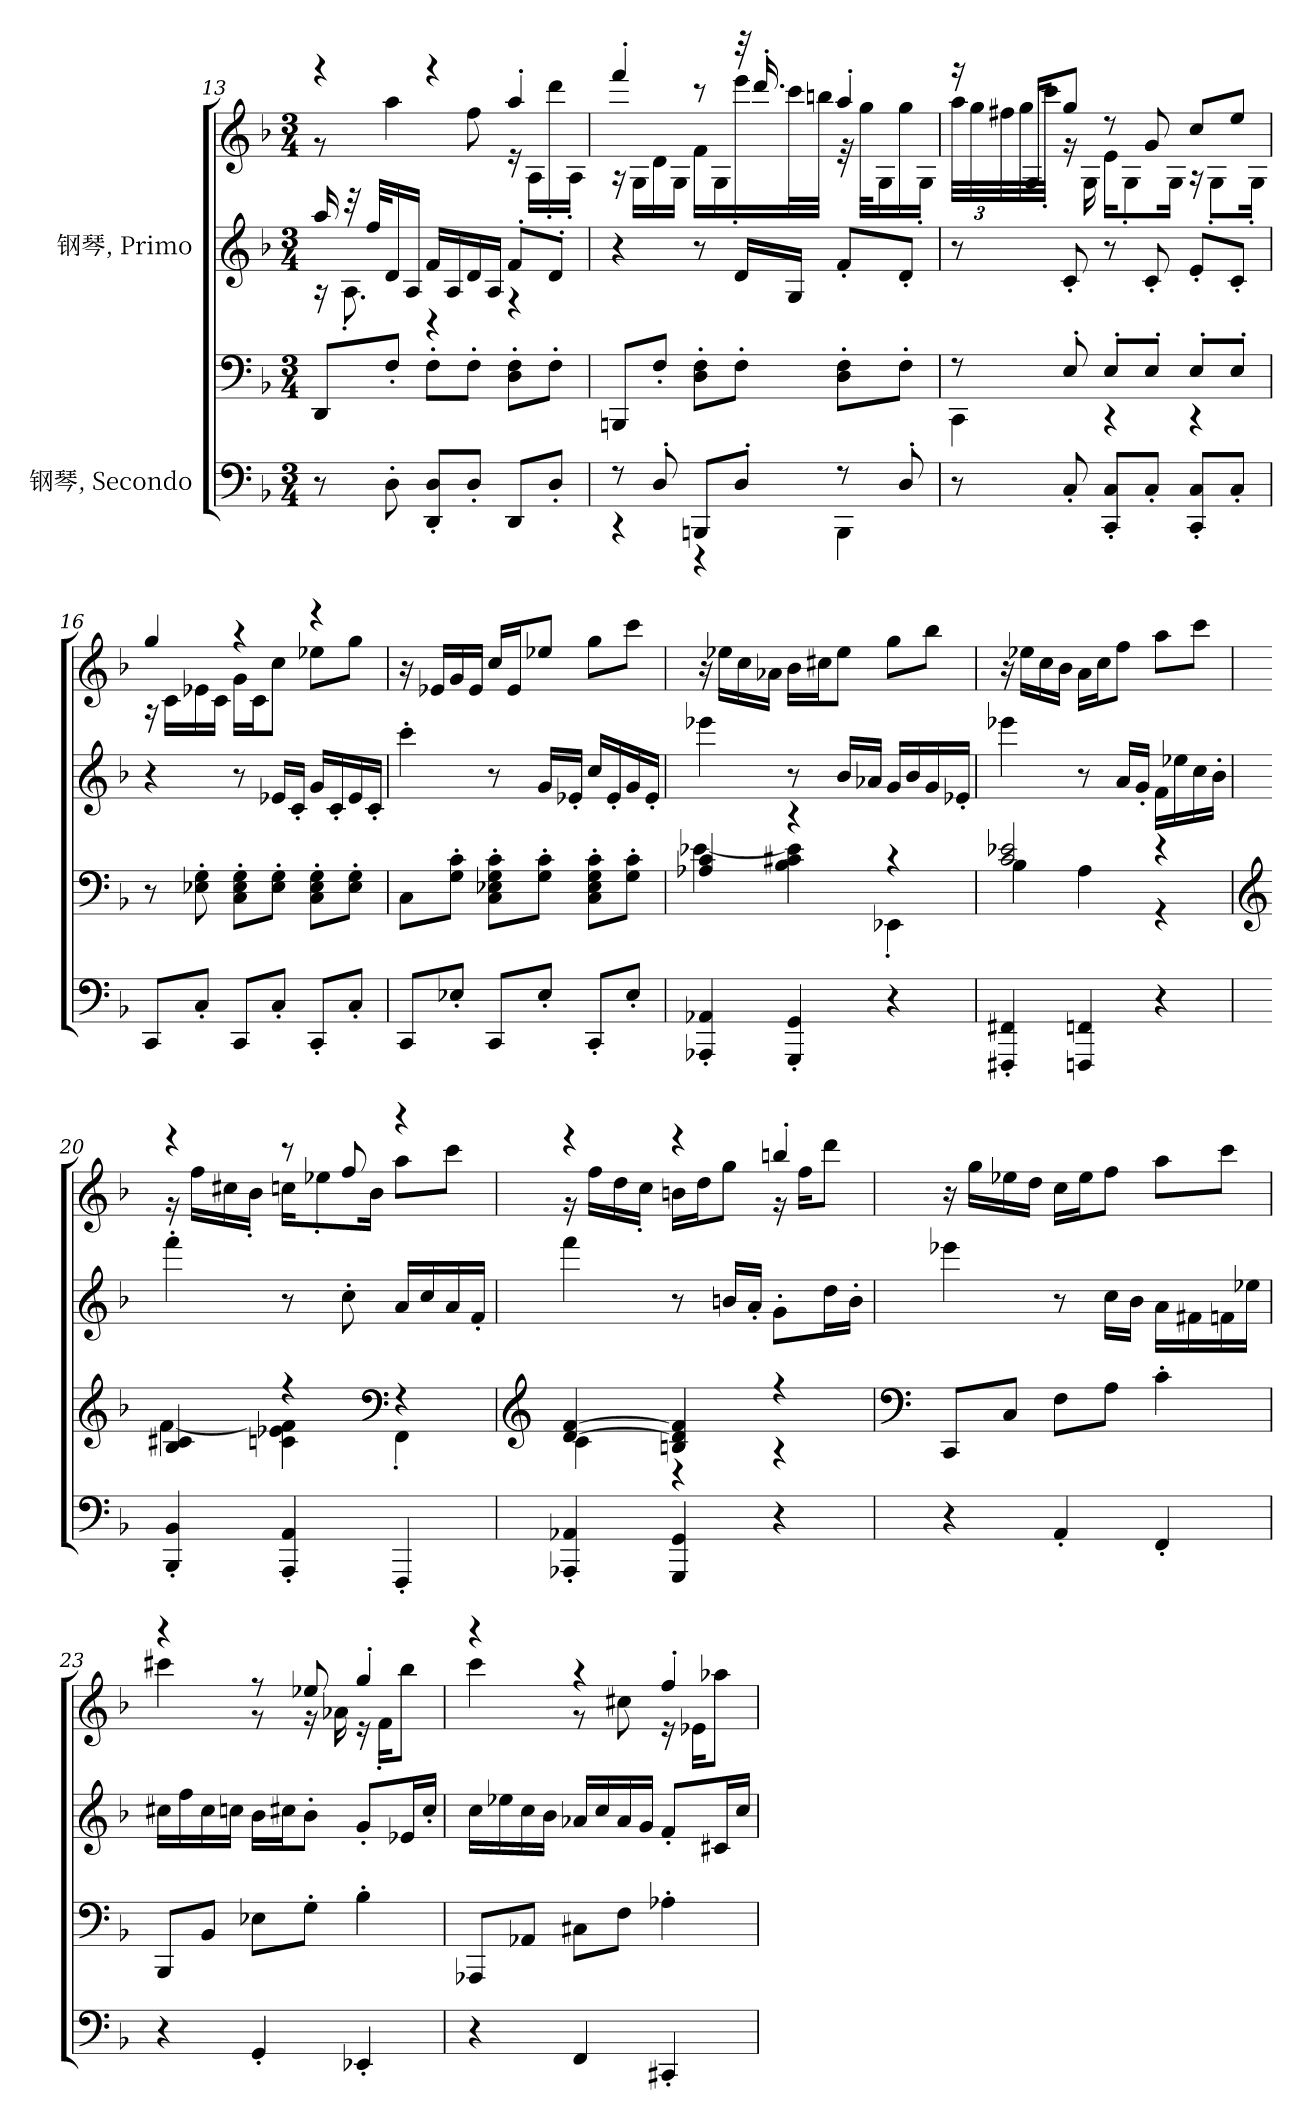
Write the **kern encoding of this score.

**kern	**kern	**kern	**kern
*part2	*part2	*part1	*part1
*staff4	*staff3	*staff2	*staff1
*I"钢琴, Secondo	*	*I"钢琴, Primo	*
!!LO:PB:g=z
*clefF4	*clefF4	*clefG2	*clefG2
*k[b-]	*k[b-]	*k[b-]	*k[b-]
*M3/4	*M3/4	*M3/4	*M3/4
=13	=13	=13	=13
*	*	*^	*^
8r	8DD/L	16aa/	16r	4r	8r
.	.	32r	8.A'\	.	.
.	.	32ff/KLL	.	.	.
8D'\	8F'/J	16d/	.	.	4aa\
.	.	16A/JJ	.	.	.
8DD/' 8D/'L	8F'\L	16f/LL	4r	4r	.
.	.	16A/	.	.	.
8D'/J	8F'\J	16d/	.	.	8ff\
.	.	16A/JJ	.	.	.
8DD/L	8D\' 8F\'L	8f'/L	4r	4aa'/	16r
.	.	.	.	.	16A\LL
8D'/J	8F'\J	8d'/J	.	.	16ddd'\
.	.	.	.	.	16A'\JJ
*	*	*v	*v	*	*
=14	=14	=14	=14	=14
*^	*	*	*	*
8r	4r	8BBBn/L	4r	4fff'/	16r
.	.	.	.	.	16G\LL
8D'/	.	8F'/J	.	.	16d\
.	.	.	.	.	16G\JJ
8BBBn/L	4r	8D\' 8F\'L	8r	8r	16f\LL
.	.	.	.	.	16G\
8D'/J	.	8F'\J	16d/LL	32r	16eee'\
.	.	.	.	16.ddd'/	.
.	.	.	16G/JJ	.	32ccc\L
.	.	.	.	.	32bbn\JJJ
8r	4BBB\	8D\' 8F\'L	8f'/L	4aa'/	32r
.	.	.	.	.	32gg\KLL
.	.	.	.	.	16G\
8D'/	.	8F'\J	8d'/J	.	16gg\
.	.	.	.	.	16G'\JJ
*v	*v	*	*	*	*
!!LO:LB:g=z	!!
=15	=15	=15	=15	=15
*	*^	*	*	*
*	*	*	*	*	*Xbrackettup
8r	8r	4CC\	8r	16r	48aa\LLL
.	.	.	.	.	48gg\
.	.	.	.	.	48ff#X\
.	.	.	.	16G/KL	32gg\
.	.	.	.	.	32ccc'\JJJ
8C'/	8E'/	.	8c'/	8gg/J	16r
.	.	.	.	.	16G\
8CC/' 8C/'L	8E'/L	4r	8r	8r	16e\KL
.	.	.	.	.	8G'\
8C'/J	8E'/J	.	8c'/	8g/	.
.	.	.	.	.	16G\Jk
8CC/' 8C/'L	8E'/L	4r	8e'/L	8cc/L	16r
.	.	.	.	.	8G'\L
8C'/J	8E'/J	.	8c'/J	8ee/J	.
.	.	.	.	.	16G'\Jk
*	*v	*v	*	*	*
=16	=16	=16	=16	=16
8CC/L	8r	4r	4gg/	16r
.	.	.	.	16c\LL
8C'/J	8E-X\' 8G\'	.	.	16e-X\
.	.	.	.	16c\JJ
8CC/L	8C\' 8E-\' 8G\'L	8r	4r	16g\LL
.	.	.	.	16c\J
8C'/J	8E-\' 8G\'J	16e-X/LL	.	8cc\J
.	.	16c'/JJ	.	.
8CC'/L	8C\' 8E-\' 8G\'L	16g/LL	4r	8ee-X\L
.	.	16c'/	.	.
8C'/J	8E-\' 8G\'J	16e-/	.	8gg\J
.	.	16c'/JJ	.	.
*	*	*	*v	*v
=17	=17	=17	=17
8CC/L	8C\L	4ccc'\	16r
.	.	.	16e-X/LL
8E-X'/J	8G\' 8c\'J	.	16g/
.	.	.	16e-/JJ
8CC/L	8C\' 8E-X\' 8G\' 8c\'L	8r	16cc/LL
.	.	.	16e-/J
8E-'/J	8G\' 8c\'J	16g/LL	8ee-X/J
.	.	16e-X'/JJ	.
8CC'/L	8C\' 8E-\' 8G\' 8c\'L	16cc/LL	8gg\L
.	.	16e-'/	.
8E-'/J	8G\' 8c\'J	16g/	8ccc\J
.	.	16e-'/JJ	.
!!LO:LB:g=z
=18	=18	=18	=18
*	*^	*	*
4AAA-X/' 4AA-X/'	4A-X/ 4c/	[4e-X\	4eee-X\	16r
.	.	.	.	16ee-X\LL
.	.	.	.	16cc\
.	.	.	.	16a-X\JJ
4GGG/' 4GG/'	4r	4B-\ 4c#X\ 4e-\]	8r	16b-\LL
.	.	.	.	16cc#X\J
.	.	.	16b-/LL	8ee-\J
.	.	.	16a-X/JJ	.
4r	4r	4EE-X'\	16g/LL	8gg\L
.	.	.	16b-/	.
.	.	.	16g/	8bb-\J
.	.	.	16e-X'/JJ	.
=19	=19	=19	=19	=19
4FFF#X/' 4FF#X/'	2c/ 2e-X/	4B-\	4eee-X\	16r
.	.	.	.	16ee-X\LL
.	.	.	.	16cc\
.	.	.	.	16b-\JJ
4FFFn/ 4FFn/	.	4A\	8r	16a\LL
.	.	.	.	16cc\J
.	.	.	16a/LL	8ff\J
.	.	.	16g'/JJ	.
4r	4r	4r	16f\LL	8aa\L
.	.	.	16ee-X\	.
.	.	.	16cc\	8ccc\J
.	.	.	16b-'\JJ	.
!!LO:PB:g=z
=20	=20	=20	=20	=20
*	*clefG2	*	*	*
*	*	*	*	*^
4BBB-/' 4BB-/'	4B-/ 4c#X/	[4f\	4fff'\	4r	16r
.	.	.	.	.	16ff\LL
.	.	.	.	.	16cc#X\
.	.	.	.	.	16b-'\JJ
4AAA/' 4AA/'	4r	4cn\ 4e-X\ 4f\]	8r	8r	16ccn\KL
.	.	.	.	.	8ee-X'\
.	.	.	8cc'\	8ff/	.
.	.	.	.	.	16b-\Jk
*	*clefF4	*	*	*	*
4FFF'/	4r	4FF'\	16a/LL	4r	8aa\L
.	.	.	16cc/	.	.
.	.	.	16a/	.	8ccc\J
.	.	.	16f'/JJ	.	.
=21	=21	=21	=21	=21	=21
*	*clefG2	*	*	*	*
4AAA-X/' 4AA-X/'	[4d/ [4f/	4c\	4fff\	4r	16r
.	.	.	.	.	16ff\LL
.	.	.	.	.	16dd\
.	.	.	.	.	16cc'\JJ
4GGG/ 4GG/	4Bn/ 4d/] 4f/]	4r	8r	4r	16bn\LL
.	.	.	.	.	16dd\J
.	.	.	16bn/LL	.	8gg\J
.	.	.	16a'/JJ	.	.
4r	4r	4r	8g'\L	4bbn'/	16r
.	.	.	.	.	16ff\KL
.	.	.	16dd\L	.	8ddd\J
.	.	.	16b'\JJ	.	.
*	*v	*v	*	*v	*v
!!LO:LB:g=z
=22	=22	=22	=22
*	*clefF4	*	*
4r	8CC/L	4eee-X\	16r
.	.	.	16gg\LL
.	8C/J	.	16ee-X\
.	.	.	16dd\JJ
4AA'/	8F\L	8r	16cc\LL
.	.	.	16ee-\J
.	8A\J	16cc\LL	8ff\J
.	.	16b-\JJ	.
4FF'/	4c'\	16a\LL	8aa\L
.	.	16f#X\	.
.	.	16fn\	8ccc\J
.	.	16ee-X\JJ	.
=23	=23	=23	=23
*	*	*	*^
4r	8BBB-/L	16cc#X\LL	4r	4ccc#X\
.	.	16ff\	.	.
.	8BB-/J	16cc#\	.	.
.	.	16ccn\JJ	.	.
4GG'/	8E-X\L	16b-\LL	8r	8r
.	.	16cc#X\J	.	.
.	8G'\J	8b-'\J	8ee-X/	16r
.	.	.	.	16a-X\
4EE-X'/	4B-'\	8g'/L	4gg'/	16r
.	.	.	.	16f'\KL
.	.	16e-X/L	.	8bb-\J
.	.	16cc#'/JJ	.	.
!!LO:LB:g=z	!!
=24	=24	=24	=24	=24
4r	8AAA-X/L	16cc\LL	4r	4ccc\
.	.	16ee-X\	.	.
.	8AA-X/J	16cc\	.	.
.	.	16b-\JJ	.	.
4FF/	8C#X\L	16a-X/LL	4r	8r
.	.	16cc/	.	.
.	8F\J	16a-/	.	8cc#X\
.	.	16g/JJ	.	.
4CC#X'/	4A-X'\	8f'/L	4ff'/	16r
.	.	.	.	16e-X\KL
.	.	16c#X/L	.	8aa-X\J
.	.	16cc/JJ	.	.
*	*	*	*v	*v
=	=	=	=
*-	*-	*-	*-
